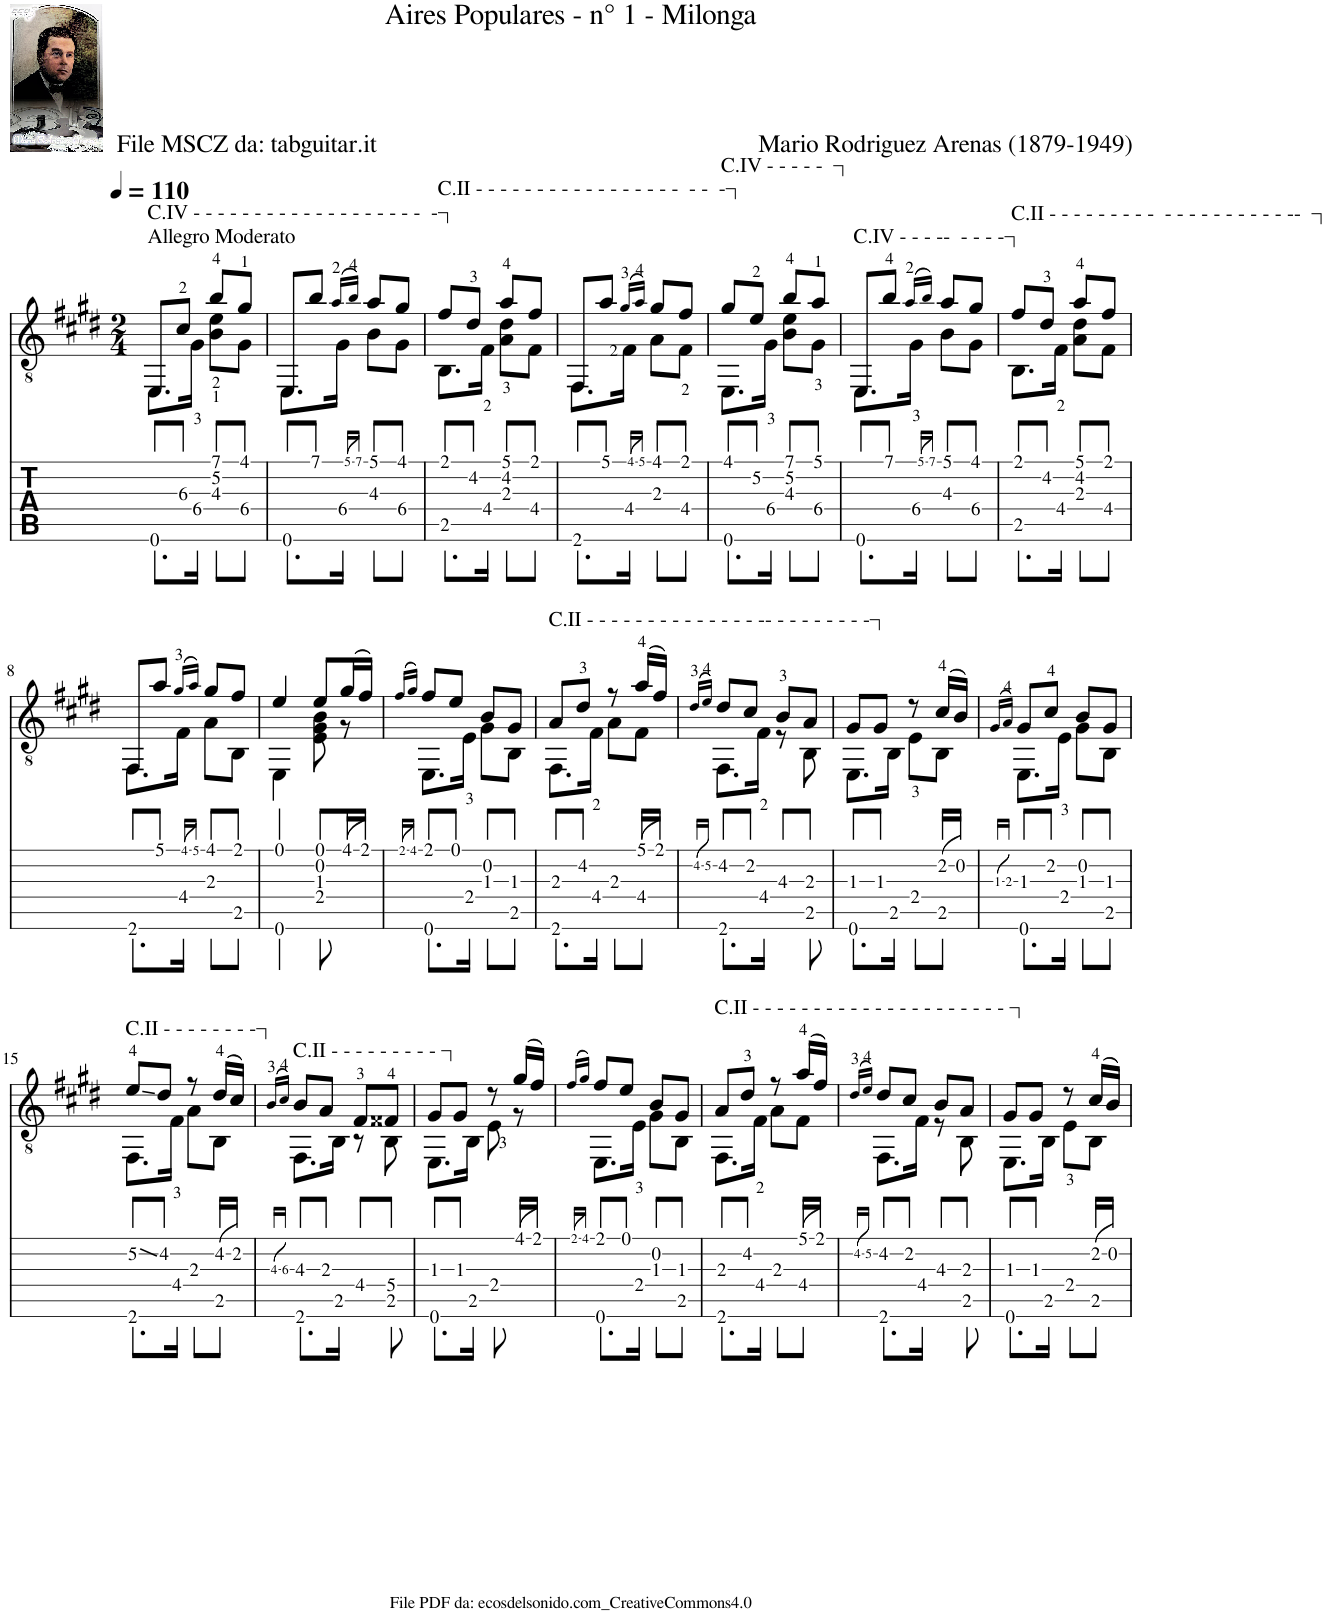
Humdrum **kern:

**kern	**kern
*part2	*part1
*staff2	*staff1
*I"Chitarra classica (Intavolatura)	*I"Guitar
*stria6	*
*	*clefGv2
*k[f#c#g#d#]	*k[f#c#g#d#]
*M2/4	*M2/4
*MM110	*MM110
=1	=1
*^	*^
!	!	!LO:TX:a:t=Allegro Moderato	!
!	!	!LO:TX:a:t=C.IV - - - - - - - - - - - - - - - - - - -  -┐	!
8EE/L	8.EE\L	8EE/L	8.EE\L
8c#/J	.	8c#/J	.
.	16G#\Jk	.	16G#\Jk
8b/L	8B\ 8e\L	8b/L	8B\ 8e\L
8g#/J	8G#\J	8g#/J	8G#\J
=2	=2	=2	=2
8EE/L	8.EE\L	8EE/L	8.EE\L
8b/J	.	8b/J	.
.	16G#\Jk	.	16G#\Jk
(16qa/LL	.	(16qa/LL	.
16qb/JJ)	.	16qb/JJ)	.
8a/L	8B\L	8a/L	8B\L
8g#/J	8G#\J	8g#/J	8G#\J
=3	=3	=3	=3
!	!	!LO:TX:a:t=C.II - - - - - - - - - - - - - - - - -  - -  -┐	!
8f#/L	8.BB\L	8f#/L	8.BB\L
8d#/J	.	8d#/J	.
.	16F#\Jk	.	16F#\Jk
8a/L	8A\ 8d#\L	8a/L	8A\ 8d#\L
8f#/J	8F#\J	8f#/J	8F#\J
=4	=4	=4	=4
8FF#/L	8.FF#\L	8FF#/L	8.FF#\L
8a/J	.	8a/J	.
.	16F#\Jk	.	16F#\Jk
(16qg#/LL	.	(16qg#/LL	.
16qa/JJ)	.	16qa/JJ)	.
8g#/L	8A\L	8g#/L	8A\L
8f#/J	8F#\J	8f#/J	8F#\J
=5	=5	=5	=5
!	!	!LO:TX:a:t=C.IV - - - - -  ┐	!
8g#/L	8.EE\L	8g#/L	8.EE\L
8e/J	.	8e/J	.
.	16G#\Jk	.	16G#\Jk
8b/L	8B\ 8e\L	8b/L	8B\ 8e\L
8a/J	8G#\J	8a/J	8G#\J
=6	=6	=6	=6
!	!	!LO:TX:a:t=C.IV - - - --  - - - -┐	!
8EE/L	8.EE\L	8EE/L	8.EE\L
8b/J	.	8b/J	.
.	16G#\Jk	.	16G#\Jk
(16qa/LL	.	(16qa/LL	.
16qb/JJ)	.	16qb/JJ)	.
8a/L	8B\L	8a/L	8B\L
8g#/J	8G#\J	8g#/J	8G#\J
=7	=7	=7	=7
!	!	!LO:TX:a:t=C.II - - - - - - - - -  - - - - - - - - - - --  ┐	!
8f#/L	8.BB\L	8f#/L	8.BB\L
8d#/J	.	8d#/J	.
.	16F#\Jk	.	16F#\Jk
8a/L	8A\ 8d#\L	8a/L	8A\ 8d#\L
8f#/J	8F#\J	8f#/J	8F#\J
!!LO:LB:g=z	!!
=8	=8	=8	=8
8FF#/L	8.FF#\L	8FF#/L	8.FF#\L
8a/J	.	8a/J	.
.	16F#\Jk	.	16F#\Jk
(16qg#/LL	.	(16qg#/LL	.
16qa/JJ)	.	16qa/JJ)	.
8g#/L	8A\L	8g#/L	8A\L
8f#/J	8BB\J	8f#/J	8BB\J
=9	=9	=9	=9
4e/	4EE\	4e/	4EE\
8e/L	8E\ 8G#\ 8B\	8e/L	8E\ 8G#\ 8B\
(16g#/L	8r	(16g#/L	8r
16f#/JJ)	.	16f#/JJ)	.
=10	=10	=10	=10
(16qf#/LL	.	(16qf#/LL	.
16qg#/JJ)	.	16qg#/JJ)	.
8f#/L	8.EE\L	8f#/L	8.EE\L
8e/J	.	8e/J	.
.	16E\Jk	.	16E\Jk
8B/L	8G#\L	8B/L	8G#\L
8G#/J	8BB\J	8G#/J	8BB\J
=11	=11	=11	=11
!	!	!LO:TX:a:t=C.II - - - - - - - - - - - - - - -- - - - - - - - -┐	!
8A/L	8.FF#\L	8A/L	8.FF#\L
8d#/J	.	8d#/J	.
.	16F#\Jk	.	16F#\Jk
8r	8A\L	8r	8A\L
(16a/LL	8F#\J	(16a/LL	8F#\J
16f#/JJ)	.	16f#/JJ)	.
=12	=12	=12	=12
(16qd#/LL	.	(16qd#/LL	.
16qe/JJ)	.	16qe/JJ)	.
8d#/L	8.FF#\L	8d#/L	8.FF#\L
8c#/J	.	8c#/J	.
.	16F#\Jk	.	16F#\Jk
8B/L	8r	8B/L	8r
8A/J	8BB\	8A/J	8BB\
=13	=13	=13	=13
8G#/L	8.EE\L	8G#/L	8.EE\L
8G#/J	.	8G#/J	.
.	16BB\Jk	.	16BB\Jk
8r	8E\L	8r	8E\L
(16c#/LL	8BB\J	(16c#/LL	8BB\J
16B/JJ)	.	16B/JJ)	.
=14	=14	=14	=14
(16qG#/LL	.	(16qG#/LL	.
16qA/JJ)	.	16qA/JJ)	.
8G#/L	8.EE\L	8G#/L	8.EE\L
8c#/J	.	8c#/J	.
.	16E\Jk	.	16E\Jk
8B/L	8G#\L	8B/L	8G#\L
8G#/J	8BB\J	8G#/J	8BB\J
!!LO:LB:g=z	!!
=15	=15	=15	=15
!	!	!LO:TX:a:t=C.II - - - - - - - -┐	!
8e/L	8.FF#\L	8e/L	8.FF#\L
8d#/J	.	8d#/J	.
.	16F#\Jk	.	16F#\Jk
8r	8A\L	8r	8A\L
(16d#/LL	8BB\J	(16d#/LL	8BB\J
16c#/JJ)	.	16c#/JJ)	.
=16	=16	=16	=16
(16qB/LL	.	(16qB/LL	.
16qc#/JJ)	.	16qc#/JJ)	.
!	!	!LO:TX:a:t=C.II - - - - - - - - - ┐	!
8B/L	8.FF#\L	8B/L	8.FF#\L
8A/J	.	8A/J	.
.	16BB\Jk	.	16BB\Jk
8F#/L	8r	8F#/L	8r
8F##X/J	8BB\	8F##X/J	8BB\
=17	=17	=17	=17
8G#/L	8.EE\L	8G#/L	8.EE\L
8G#/J	.	8G#/J	.
.	16BB\Jk	.	16BB\Jk
8r	8E\	8r	8E\
(16g#/LL	8r	(16g#/LL	8r
16f#/JJ)	.	16f#/JJ)	.
=18	=18	=18	=18
(16qf#/LL	.	(16qf#/LL	.
16qg#/JJ)	.	16qg#/JJ)	.
8f#/L	8.EE\L	8f#/L	8.EE\L
8e/J	.	8e/J	.
.	16E\Jk	.	16E\Jk
8B/L	8G#\L	8B/L	8G#\L
8G#/J	8BB\J	8G#/J	8BB\J
=19	=19	=19	=19
!	!	!LO:TX:a:t=C.II - - - - - - - - - - - - - - - - - - - - - ┐	!
8A/L	8.FF#\L	8A/L	8.FF#\L
8d#/J	.	8d#/J	.
.	16F#\Jk	.	16F#\Jk
8r	8A\L	8r	8A\L
(16a/LL	8F#\J	(16a/LL	8F#\J
16f#/JJ)	.	16f#/JJ)	.
=20	=20	=20	=20
(16qd#/LL	.	(16qd#/LL	.
16qe/JJ)	.	16qe/JJ)	.
8d#/L	8.FF#\L	8d#/L	8.FF#\L
8c#/J	.	8c#/J	.
.	16F#\Jk	.	16F#\Jk
8B/L	8r	8B/L	8r
8A/J	8BB\	8A/J	8BB\
=21	=21	=21	=21
8G#/L	8.EE\L	8G#/L	8.EE\L
8G#/J	.	8G#/J	.
.	16BB\Jk	.	16BB\Jk
8r	8E\L	8r	8E\L
(16c#/LL	8BB\J	(16c#/LL	8BB\J
16B/JJ)	.	16B/JJ)	.
*v	*v	*	*
*	*v	*v
=	=
*-	*-
